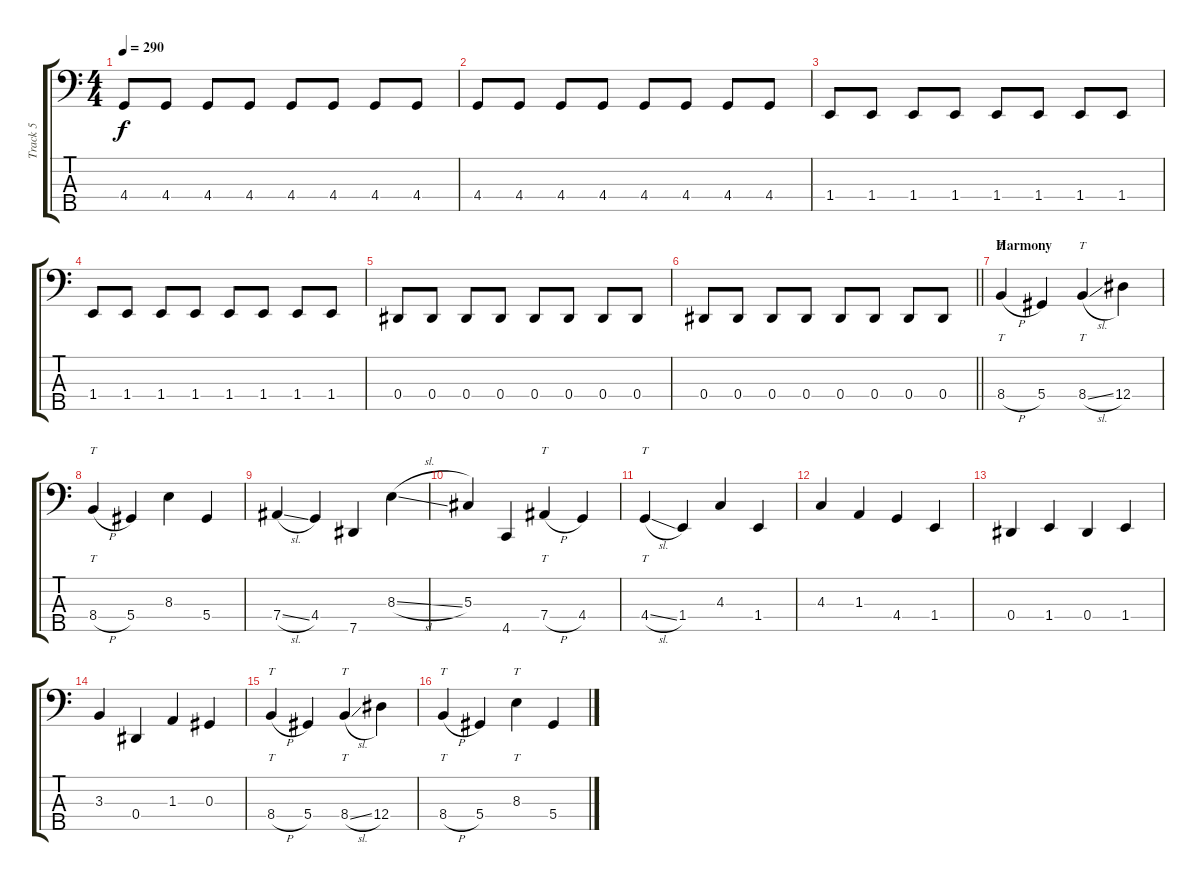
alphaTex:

\track ("Track 5" "Track 5") {instrument electricbassfinger}
\staff {score tabs}
\tuning (Gb2 Db2 Ab1 Eb1 Ab0) {hide}
\ts (4 4)
\tempo 290
\clef f4
\ks c
4.4.8{dy f} 4.4.8 4.4.8 4.4.8 4.4.8 4.4.8 4.4.8 4.4.8 |
4.4.8 4.4.8 4.4.8 4.4.8 4.4.8 4.4.8 4.4.8 4.4.8 |
1.4.8 1.4.8 1.4.8 1.4.8 1.4.8 1.4.8 1.4.8 1.4.8 |
1.4.8 1.4.8 1.4.8 1.4.8 1.4.8 1.4.8 1.4.8 1.4.8 |
0.4.8 0.4.8 0.4.8 0.4.8 0.4.8 0.4.8 0.4.8 0.4.8 |
\barLineRight lightlight
0.4.8 0.4.8 0.4.8 0.4.8 0.4.8 0.4.8 0.4.8 0.4.8 |
\section ("" "Harmony")
8.4{h}.4{tt} 5.4.4 8.4{sl}.4{tt} 12.4.4 |
8.4{h}.4{tt} 5.4.4 8.3.4 5.4.4 |
7.4{sl}.4 4.4.4 7.5.4 8.3{sl}.4 |
5.3.4 4.5.4 7.4{h}.4{tt} 4.4.4 |
4.4{sl}.4{tt} 1.4.4 4.3.4 1.4.4 |
4.3.4 1.3.4 4.4.4 1.4.4 |
0.4.4 1.4.4 0.4.4 1.4.4 |
3.3.4 0.4.4 1.3.4 0.3.4 |
8.4{h}.4{tt} 5.4.4 8.4{sl}.4{tt} 12.4.4 |
8.4{h}.4{tt} 5.4.4 8.3.4{tt} 5.4.4
